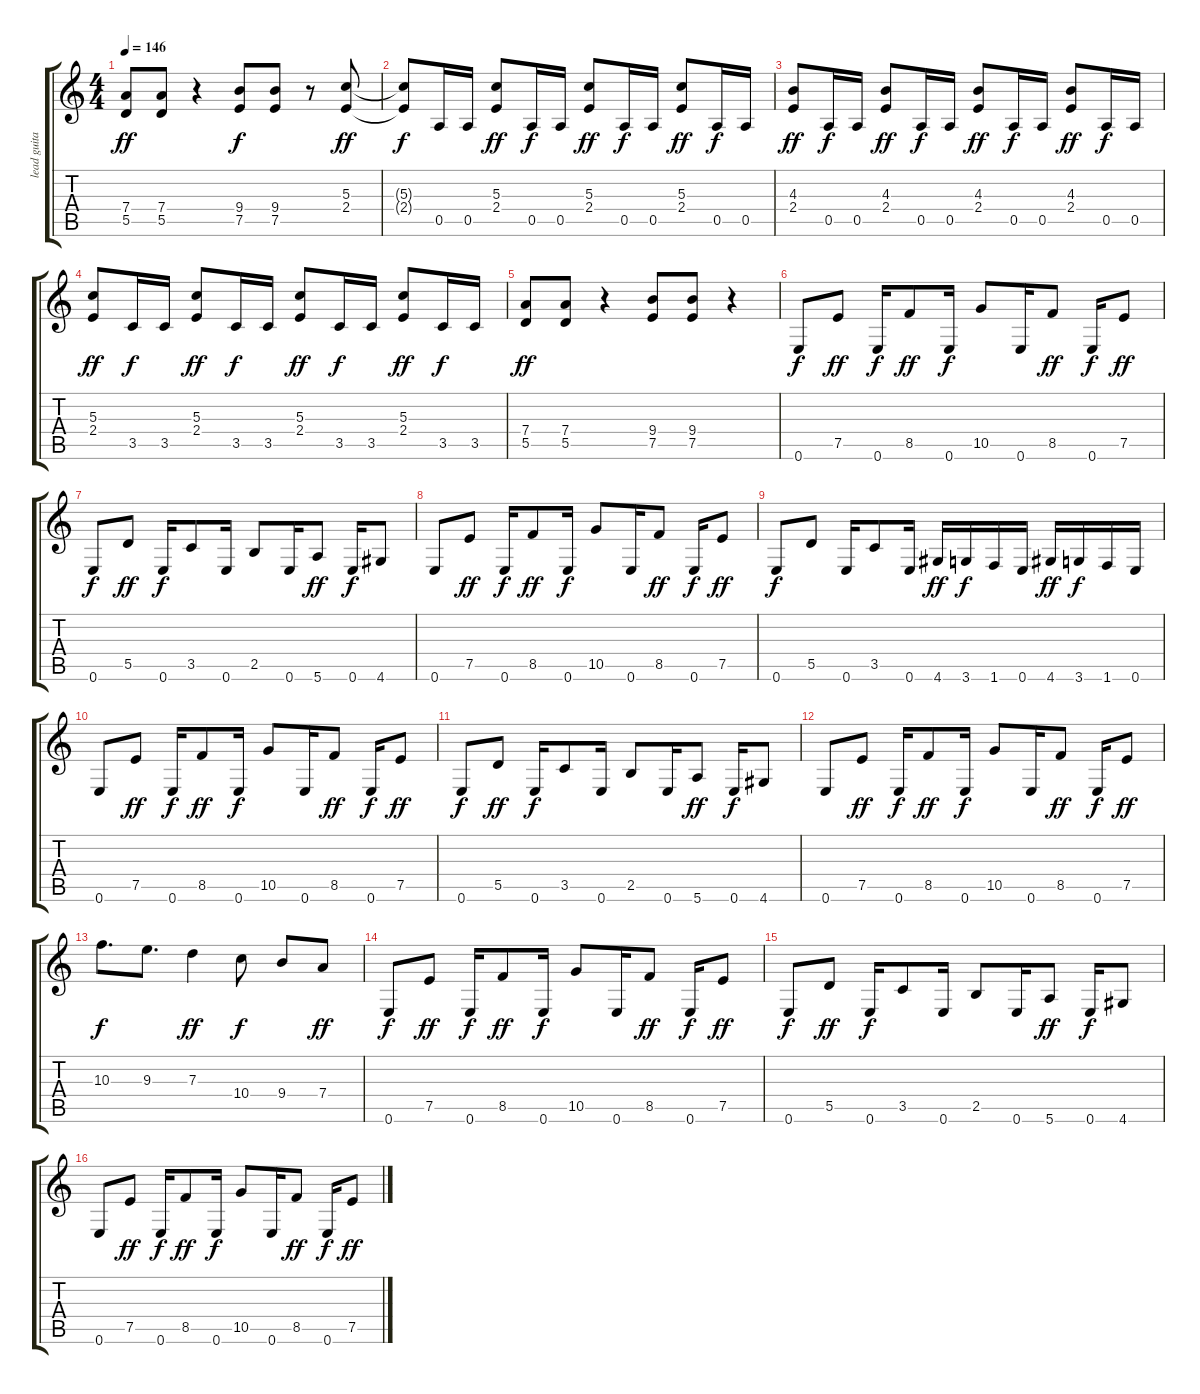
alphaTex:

\track ("lead guitar" "lead guita") {instrument distortionguitar}
\staff {score tabs}
\tuning (E4 B3 G3 D3 A2 E2) {hide}
\ts (4 4)
\tempo 146
\clef g2
\ks c
(7.4 5.5).8{dy ff} (7.4 5.5).8 r.4 (9.4 7.5).8{dy f} (9.4 7.5).8 r.8 (5.3 2.4).8{dy ff} |
(5.3{t} 2.4{t}).8{dy f} 0.5.16 0.5.16 (5.3 2.4).8{dy ff} 0.5.16{dy f} 0.5.16 (5.3 2.4).8{dy ff} 0.5.16{dy f} 0.5.16 (5.3 2.4).8{dy ff} 0.5.16{dy f} 0.5.16 |
(4.3 2.4).8{dy ff} 0.5.16{dy f} 0.5.16 (4.3 2.4).8{dy ff} 0.5.16{dy f} 0.5.16 (4.3 2.4).8{dy ff} 0.5.16{dy f} 0.5.16 (4.3 2.4).8{dy ff} 0.5.16{dy f} 0.5.16 |
(5.3 2.4).8{dy ff} 3.5.16{dy f} 3.5.16 (5.3 2.4).8{dy ff} 3.5.16{dy f} 3.5.16 (5.3 2.4).8{dy ff} 3.5.16{dy f} 3.5.16 (5.3 2.4).8{dy ff} 3.5.16{dy f} 3.5.16 |
(7.4 5.5).8{dy ff} (7.4 5.5).8 r.4 (9.4 7.5).8 (9.4 7.5).8 r.4 |
0.6.8{dy f} 7.5.8{dy ff} 0.6.16{dy f} 8.5.8{dy ff} 0.6.16{dy f} 10.5.8 0.6.16 8.5.8{dy ff} 0.6.16{dy f} 7.5.8{dy ff} |
0.6.8{dy f} 5.5.8{dy ff} 0.6.16{dy f} 3.5.8 0.6.16 2.5.8 0.6.16 5.6.8{dy ff} 0.6.16{dy f} 4.6.8 |
0.6.8 7.5.8{dy ff} 0.6.16{dy f} 8.5.8{dy ff} 0.6.16{dy f} 10.5.8 0.6.16 8.5.8{dy ff} 0.6.16{dy f} 7.5.8{dy ff} |
0.6.8{dy f} 5.5.8 0.6.16 3.5.8 0.6.16 4.6.16{dy ff} 3.6.16{dy f} 1.6.16 0.6.16 4.6.16{dy ff} 3.6.16{dy f} 1.6.16 0.6.16 |
0.6.8 7.5.8{dy ff} 0.6.16{dy f} 8.5.8{dy ff} 0.6.16{dy f} 10.5.8 0.6.16 8.5.8{dy ff} 0.6.16{dy f} 7.5.8{dy ff} |
0.6.8{dy f} 5.5.8{dy ff} 0.6.16{dy f} 3.5.8 0.6.16 2.5.8 0.6.16 5.6.8{dy ff} 0.6.16{dy f} 4.6.8 |
0.6.8 7.5.8{dy ff} 0.6.16{dy f} 8.5.8{dy ff} 0.6.16{dy f} 10.5.8 0.6.16 8.5.8{dy ff} 0.6.16{dy f} 7.5.8{dy ff} |
10.3.8{d dy f} 9.3.8{d} 7.3.4{dy ff} 10.4.8{dy f} 9.4.8 7.4.8{dy ff} |
0.6.8{dy f} 7.5.8{dy ff} 0.6.16{dy f} 8.5.8{dy ff} 0.6.16{dy f} 10.5.8 0.6.16 8.5.8{dy ff} 0.6.16{dy f} 7.5.8{dy ff} |
0.6.8{dy f} 5.5.8{dy ff} 0.6.16{dy f} 3.5.8 0.6.16 2.5.8 0.6.16 5.6.8{dy ff} 0.6.16{dy f} 4.6.8 |
0.6.8 7.5.8{dy ff} 0.6.16{dy f} 8.5.8{dy ff} 0.6.16{dy f} 10.5.8 0.6.16 8.5.8{dy ff} 0.6.16{dy f} 7.5.8{dy ff}
